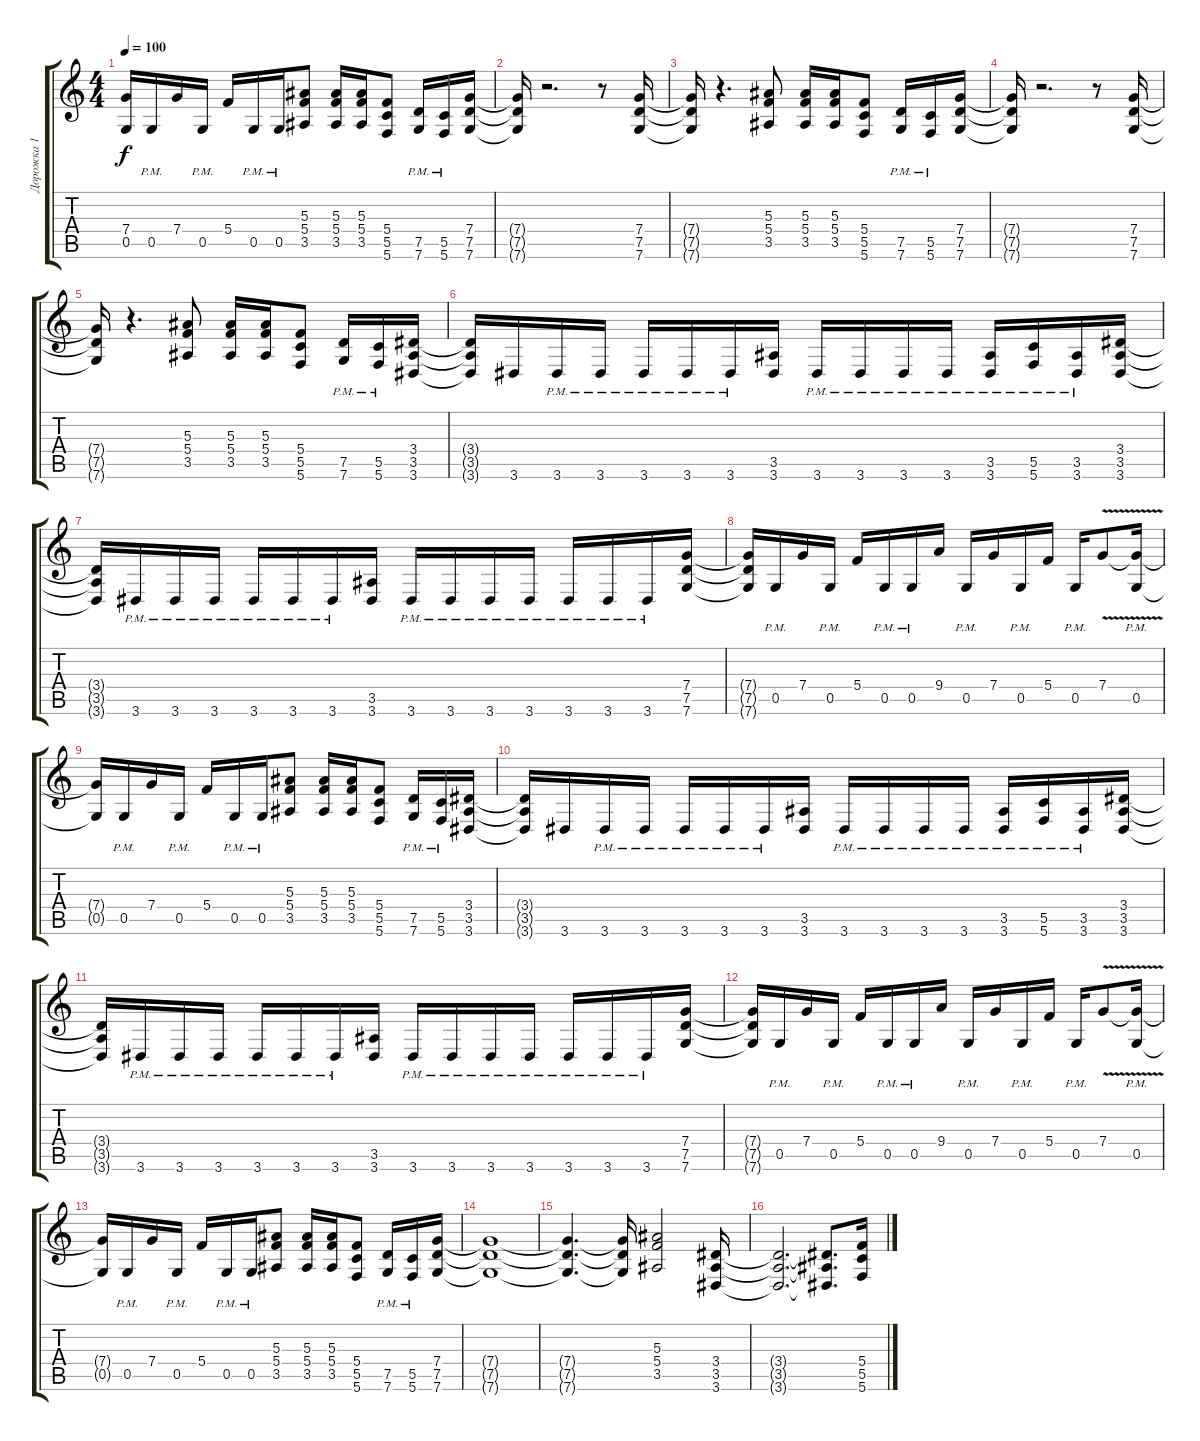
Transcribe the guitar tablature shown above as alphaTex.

\track ("Дорожка 1" "Дорожка 1") {instrument distortionguitar}
\staff {score tabs}
\tuning (D4 A3 F3 C3 G2 C2) {hide}
\ts (4 4)
\tempo 100
\clef g2
\ks c
(7.4{t} 0.5{t}).16{dy f} 0.5{pm}.16 7.4.16 0.5{pm}.16 5.4.16 0.5{pm}.16 0.5{pm}.16 (5.3 5.4 3.5).8 (5.3 5.4 3.5).16 (5.3 5.4 3.5).16 (5.4 5.5 5.6).8 (7.5{pm} 7.6{pm}).16 (5.5{pm} 5.6{pm}).16 (7.4 7.5 7.6).16 |
(7.4{t} 7.5{t} 7.6{t}).16 r.2{d} r.8 (7.4 7.5 7.6).16 |
(7.4{t} 7.5{t} 7.6{t}).16 r.4{d} (5.3 5.4 3.5).8 (5.3 5.4 3.5).16 (5.3 5.4 3.5).16 (5.4 5.5 5.6).8 (7.5{pm} 7.6{pm}).16 (5.5{pm} 5.6{pm}).16 (7.4 7.5 7.6).16 |
(7.4{t} 7.5{t} 7.6{t}).16 r.2{d} r.8 (7.4 7.5 7.6).16 |
(7.4{t} 7.5{t} 7.6{t}).16 r.4{d} (5.3 5.4 3.5).8 (5.3 5.4 3.5).16 (5.3 5.4 3.5).16 (5.4 5.5 5.6).8 (7.5{pm} 7.6{pm}).16 (5.5{pm} 5.6{pm}).16 (3.4 3.5 3.6).16 |
(3.4{t} 3.5{t} 3.6{t}).16 3.6.16 3.6{pm}.16 3.6{pm}.16 3.6{pm}.16 3.6{pm}.16 3.6{pm}.16 (3.5 3.6).16 3.6{pm}.16 3.6{pm}.16 3.6{pm}.16 3.6{pm}.16 (3.5 3.6{pm}).16 (5.5 5.6{pm}).16 (3.5 3.6{pm}).16 (3.4 3.5 3.6).16 |
(3.4{t} 3.5{t} 3.6{t}).16 3.6{pm}.16 3.6{pm}.16 3.6{pm}.16 3.6{pm}.16 3.6{pm}.16 3.6{pm}.16 (3.5 3.6).16 3.6{pm}.16 3.6{pm}.16 3.6{pm}.16 3.6{pm}.16 3.6{pm}.16 3.6{pm}.16 3.6{pm}.16 (7.4 7.5 7.6).16 |
(7.4{t} 7.5{t} 7.6{t}).16 0.5{pm}.16 7.4.16 0.5{pm}.16 5.4.16 0.5{pm}.16 0.5{pm}.16 9.4.16 0.5{pm}.16 7.4.16 0.5{pm}.16 5.4.16 0.5{pm}.16 7.4{v}.8 (7.4{t} 0.5{pm}).16 |
(7.4{t} 0.5{t}).16 0.5{pm}.16 7.4.16 0.5{pm}.16 5.4.16 0.5{pm}.16 0.5{pm}.16 (5.3 5.4 3.5).8 (5.3 5.4 3.5).16 (5.3 5.4 3.5).16 (5.4 5.5 5.6).8 (7.5{pm} 7.6{pm}).16 (5.5{pm} 5.6{pm}).16 (3.4 3.5 3.6).16 |
(3.4{t} 3.5{t} 3.6{t}).16 3.6.16 3.6{pm}.16 3.6{pm}.16 3.6{pm}.16 3.6{pm}.16 3.6{pm}.16 (3.5 3.6).16 3.6{pm}.16 3.6{pm}.16 3.6{pm}.16 3.6{pm}.16 (3.5 3.6{pm}).16 (5.5 5.6{pm}).16 (3.5 3.6{pm}).16 (3.4 3.5 3.6).16 |
(3.4{t} 3.5{t} 3.6{t}).16 3.6{pm}.16 3.6{pm}.16 3.6{pm}.16 3.6{pm}.16 3.6{pm}.16 3.6{pm}.16 (3.5 3.6).16 3.6{pm}.16 3.6{pm}.16 3.6{pm}.16 3.6{pm}.16 3.6{pm}.16 3.6{pm}.16 3.6{pm}.16 (7.4 7.5 7.6).16 |
(7.4{t} 7.5{t} 7.6{t}).16 0.5{pm}.16 7.4.16 0.5{pm}.16 5.4.16 0.5{pm}.16 0.5{pm}.16 9.4.16 0.5{pm}.16 7.4.16 0.5{pm}.16 5.4.16 0.5{pm}.16 7.4{v}.8 (7.4{t} 0.5{pm}).16 |
(7.4{t} 0.5{t}).16 0.5{pm}.16 7.4.16 0.5{pm}.16 5.4.16 0.5{pm}.16 0.5{pm}.16 (5.3 5.4 3.5).8 (5.3 5.4 3.5).16 (5.3 5.4 3.5).16 (5.4 5.5 5.6).8 (7.5{pm} 7.6{pm}).16 (5.5{pm} 5.6{pm}).16 (7.4 7.5 7.6).16 |
(7.4{t} 7.5{t} 7.6{t}).1 |
(7.4{t} 7.5{t} 7.6{t}).4{d} (7.4{t} 7.5{t} 7.6{t}).16 (5.3 5.4 3.5).2 (3.4 3.5 3.6).16 |
(3.4{t} 3.5{t} 3.6{t}).2{d} (3.4{t} 3.5{t} 3.6{t}).8{d} (5.4 5.5 5.6).16
